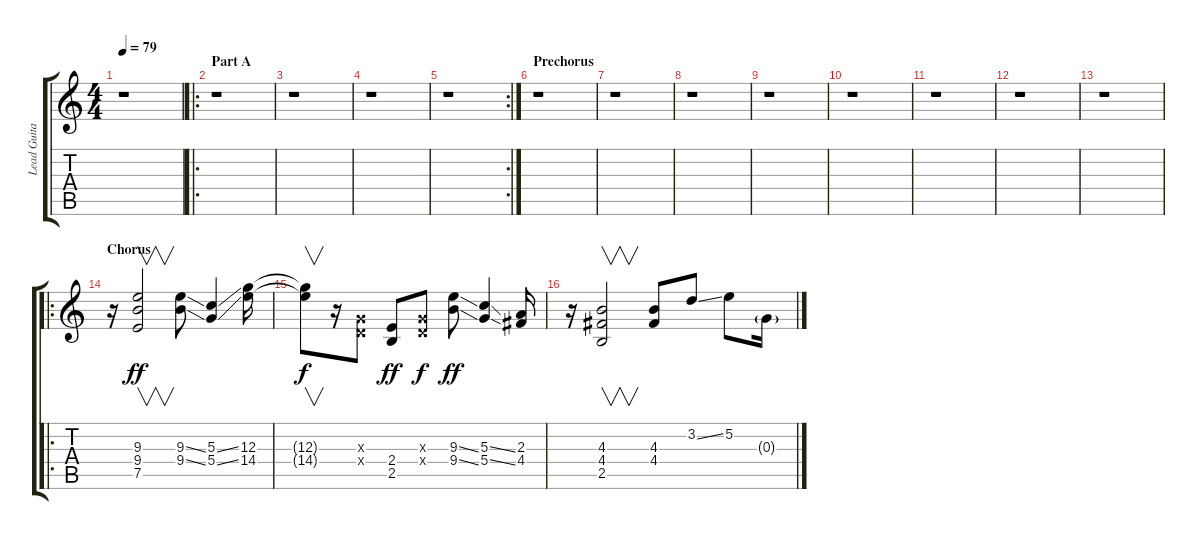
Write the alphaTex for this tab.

\track ("Lead Guitar Effects" "Lead Guita") {instrument electricguitarjazz}
\staff {score tabs}
\tuning (E4 B3 G3 D3 A2 E2) {hide}
\ts (4 4)
\tempo 79
\clef g2
\ks c
r.1{dy ff} |
\ro
\section ("" "Part A")
r.1 |
r.1 |
r.1 |
\rc 2
r.1 |
\section ("" "Prechorus")
r.1 |
r.1 |
r.1 |
r.1 |
r.1 |
r.1 |
r.1 |
r.1 |
\ro
\section ("" "Chorus")
r.16 (9.3 9.4 7.5).2{v instrument overdrivenguitar} (9.3{ss} 9.4{ss}).8 (5.3{ss} 5.4{ss}).4 (12.3 14.4).16 |
(12.3{t} 14.4{t}).8{v dy f} r.16 (0.3{x} 0.4{x}).8 (2.4 2.5).8{dy ff} (0.3{x} 0.4{x}).8{dy f} (9.3{ss} 9.4{ss}).8{dy ff} (5.3{ss} 5.4{ss}).4 (2.3 4.4).16 |
r.16 (4.3 4.4 2.5).2{v} (4.3 4.4).8 3.2{ss}.8 5.2.8 0.3{g}.16
